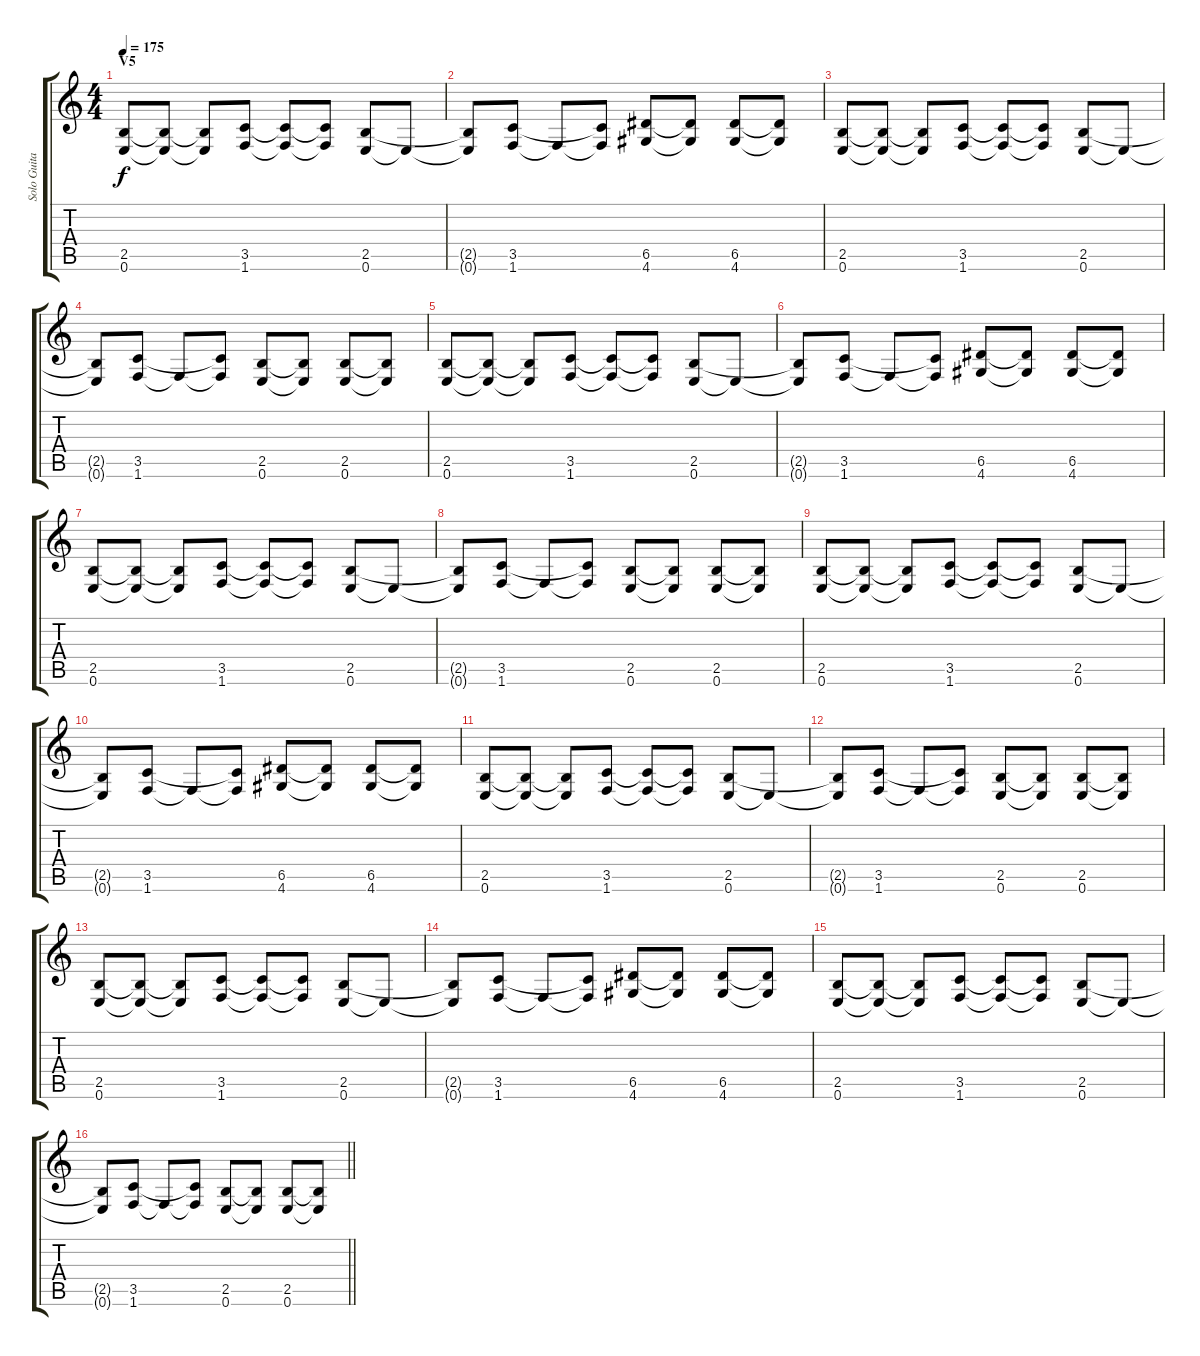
\track ("Solo Guitar (Vlad)" "Solo Guita") {instrument distortionguitar}
\staff {score tabs}
\tuning (E4 B3 G3 D3 A2 E2) {hide}
\ts (4 4)
\section ("" "V5")
\tempo 175
\clef g2
\ks c
(2.5 0.6).8{dy f} (2.5{t} 0.6{t}).8 (2.5{t} 0.6{t}).8 (3.5 1.6).8 (3.5{t} 1.6{t}).8 (3.5{t} 1.6{t}).8 (2.5 0.6).8 0.6{t}.8 |
(2.5{t} 0.6{t}).8 (3.5 1.6).8 1.6{t}.8 (3.5{t} 1.6{t}).8 (6.5 4.6).8 (6.5{t} 4.6{t}).8 (6.5 4.6).8 (6.5{t} 4.6{t}).8 |
(2.5 0.6).8 (2.5{t} 0.6{t}).8 (2.5{t} 0.6{t}).8 (3.5 1.6).8 (3.5{t} 1.6{t}).8 (3.5{t} 1.6{t}).8 (2.5 0.6).8 0.6{t}.8 |
(2.5{t} 0.6{t}).8 (3.5 1.6).8 1.6{t}.8 (3.5{t} 1.6{t}).8 (2.5 0.6).8 (2.5{t} 0.6{t}).8 (2.5 0.6).8 (2.5{t} 0.6{t}).8 |
(2.5 0.6).8 (2.5{t} 0.6{t}).8 (2.5{t} 0.6{t}).8 (3.5 1.6).8 (3.5{t} 1.6{t}).8 (3.5{t} 1.6{t}).8 (2.5 0.6).8 0.6{t}.8 |
(2.5{t} 0.6{t}).8 (3.5 1.6).8 1.6{t}.8 (3.5{t} 1.6{t}).8 (6.5 4.6).8 (6.5{t} 4.6{t}).8 (6.5 4.6).8 (6.5{t} 4.6{t}).8 |
(2.5 0.6).8 (2.5{t} 0.6{t}).8 (2.5{t} 0.6{t}).8 (3.5 1.6).8 (3.5{t} 1.6{t}).8 (3.5{t} 1.6{t}).8 (2.5 0.6).8 0.6{t}.8 |
(2.5{t} 0.6{t}).8 (3.5 1.6).8 1.6{t}.8 (3.5{t} 1.6{t}).8 (2.5 0.6).8 (2.5{t} 0.6{t}).8 (2.5 0.6).8 (2.5{t} 0.6{t}).8 |
(2.5 0.6).8 (2.5{t} 0.6{t}).8 (2.5{t} 0.6{t}).8 (3.5 1.6).8 (3.5{t} 1.6{t}).8 (3.5{t} 1.6{t}).8 (2.5 0.6).8 0.6{t}.8 |
(2.5{t} 0.6{t}).8 (3.5 1.6).8 1.6{t}.8 (3.5{t} 1.6{t}).8 (6.5 4.6).8 (6.5{t} 4.6{t}).8 (6.5 4.6).8 (6.5{t} 4.6{t}).8 |
(2.5 0.6).8 (2.5{t} 0.6{t}).8 (2.5{t} 0.6{t}).8 (3.5 1.6).8 (3.5{t} 1.6{t}).8 (3.5{t} 1.6{t}).8 (2.5 0.6).8 0.6{t}.8 |
(2.5{t} 0.6{t}).8 (3.5 1.6).8 1.6{t}.8 (3.5{t} 1.6{t}).8 (2.5 0.6).8 (2.5{t} 0.6{t}).8 (2.5 0.6).8 (2.5{t} 0.6{t}).8 |
(2.5 0.6).8 (2.5{t} 0.6{t}).8 (2.5{t} 0.6{t}).8 (3.5 1.6).8 (3.5{t} 1.6{t}).8 (3.5{t} 1.6{t}).8 (2.5 0.6).8 0.6{t}.8 |
(2.5{t} 0.6{t}).8 (3.5 1.6).8 1.6{t}.8 (3.5{t} 1.6{t}).8 (6.5 4.6).8 (6.5{t} 4.6{t}).8 (6.5 4.6).8 (6.5{t} 4.6{t}).8 |
(2.5 0.6).8 (2.5{t} 0.6{t}).8 (2.5{t} 0.6{t}).8 (3.5 1.6).8 (3.5{t} 1.6{t}).8 (3.5{t} 1.6{t}).8 (2.5 0.6).8 0.6{t}.8 |
\barLineRight lightlight
(2.5{t} 0.6{t}).8 (3.5 1.6).8 1.6{t}.8 (3.5{t} 1.6{t}).8 (2.5 0.6).8 (2.5{t} 0.6{t}).8 (2.5 0.6).8 (2.5{t} 0.6{t}).8
